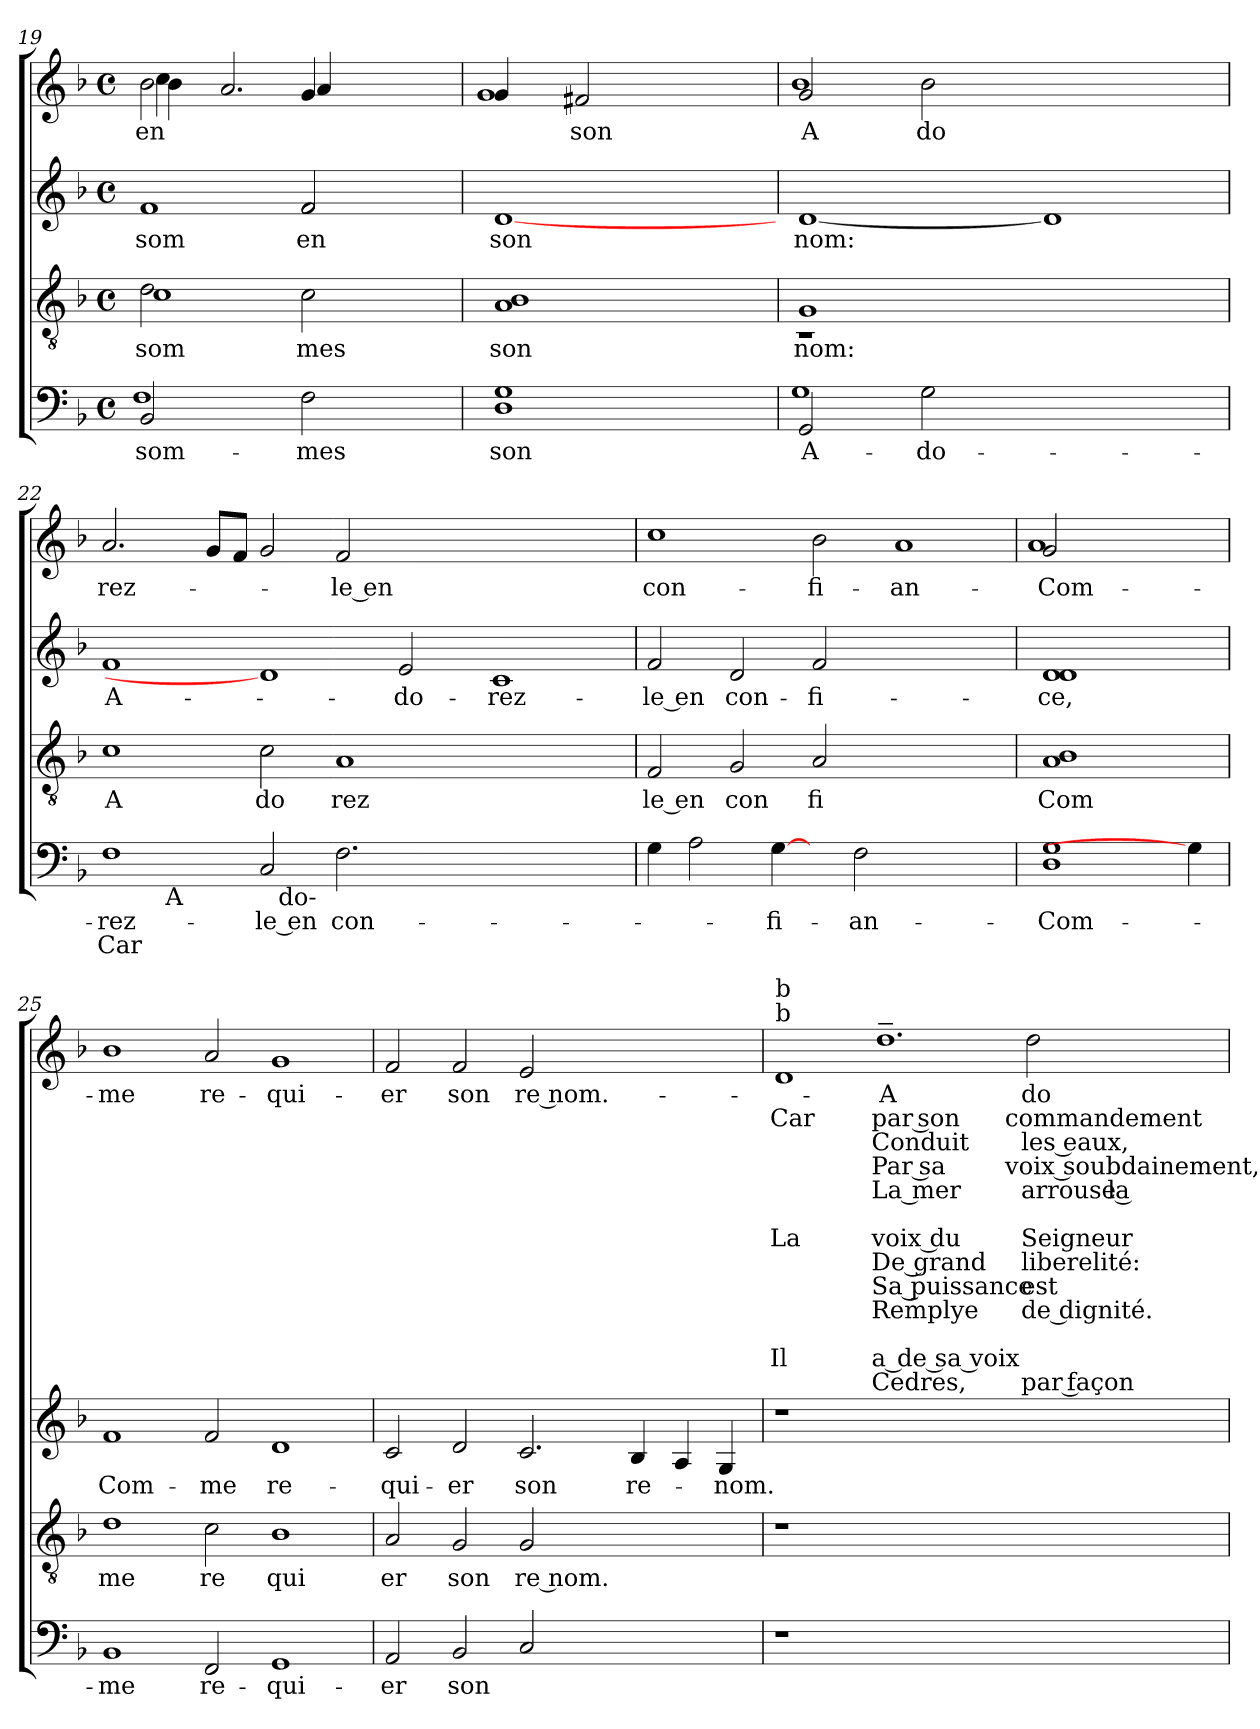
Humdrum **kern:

**kern	**text	**text	**kern	**text	**kern	**text	**kern	**text	**text	**text	**text	**text	**text	**text	**text	**text	**text	**text	**text	**text
*part4	*part4	*part4	*part3	*part3	*part2	*part2	*part1	*part1	*part1	*part1	*part1	*part1	*part1	*part1	*part1	*part1	*part1	*part1	*part1	*part1
*staff4	*staff4	*staff4	*staff3	*staff3	*staff2	*staff2	*staff1	*staff1	*staff1	*staff1	*staff1	*staff1	*staff1	*staff1	*staff1	*staff1	*staff1	*staff1	*staff1	*staff1
*clefF4	*	*	*clefGv2	*	*clefG2	*	*clefG2	*	*	*	*	*	*	*	*	*	*	*	*	*
*k[b-]	*	*	*k[b-]	*	*k[b-]	*	*k[b-]	*	*	*	*	*	*	*	*	*	*	*	*	*
*F:	*	*	*F:	*	*F:	*	*F:	*	*	*	*	*	*	*	*	*	*	*	*	*
*M4/4	*	*	*M4/4	*	*M4/4	*	*M4/4	*	*	*	*	*	*	*	*	*	*	*	*	*
*met(c)	*	*	*met(c)	*	*met(c)	*	*met(c)	*	*	*	*	*	*	*	*	*	*	*	*	*
=19	=19	=19	=19	=19	=19	=19	=19	=19	=19	=19	=19	=19	=19	=19	=19	=19	=19	=19	=19	=19
!	!LO:LY:b	!	!	!	!	!	!	!	!	!	!	!	!	!	!	!	!	!	!	!
*^	*	*	*	*	*	*	*	*	*	*	*	*	*	*	*	*	*	*	*	*
!	!	!LO:LY:b	!	!	!LO:LY:b	!	!	!	!	!	!	!	!	!	!	!	!	!	!	!	!
*	*	*	*	*^	*	*	*	*	*	*	*	*	*	*	*	*	*	*	*	*	*
!	!	!	!	!	!	!LO:LY:b	!	!LO:LY:b	!	!LO:LY:b	!	!	!	!	!	!	!	!	!	!	!	!
*	*	*	*	*	*	*	*^	*	*^	*	*	*	*	*	*	*	*	*	*	*	*	*
*	*	*	*	*	*	*	*	*^	*	*	*	*	*	*	*	*	*	*	*	*	*	*	*	*
!	!	!	!	!	!	!	!	!	!	!	!	!	!LO:LY:b	!	!	!	!	!	!	!	!	!	!	!	!
*	*	*	*	*	*	*	*	*	*	*	*	*^	*	*	*	*	*	*	*	*	*	*	*	*	*
2BB-/	1F	som-	.	2d\	1c	som	1f	2ryy	2ryy	som	2b-\	4cc\	4b-\	en	.	.	.	.	.	.	.	.	.	.	.	.
.	.	.	.	.	.	.	.	.	.	.	.	2.a/	4ryy	.	.	.	.	.	.	.	.	.	.	.	.	.
!	!	!LO:LY:b	!	!	!	!LO:LY:b	!	!	!	!LO:LY:b	!	!	!	!	!	!	!	!	!	!	!	!	!	!	!	!
!	!	!	!	!	!	!	!	!	!	!LO:LY:b	!	!	!	!	!	!	!	!	!	!	!	!	!	!	!	!
2F\	.	mes	.	2c\	.	mes	.	2f/	2f/	en	4g/	.	4a/	.	.	.	.	.	.	.	.	.	.	.	.	.
.	.	.	.	.	.	.	.	.	.	.	4ryy	.	4ryy	.	.	.	.	.	.	.	.	.	.	.	.	.
*v	*v	*	*	*	*	*	*v	*v	*v	*	*	*	*	*	*	*	*	*	*	*	*	*	*	*	*	*
*	*	*	*v	*v	*	*	*	*	*	*	*	*	*	*	*	*	*	*	*	*	*	*	*
=20	=20	=20	=20	=20	=20	=20	=20	=20	=20	=20	=20	=20	=20	=20	=20	=20	=20	=20	=20	=20	=20	=20
!	!LO:LY:b	!	!	!LO:LY:b	!	!LO:LY:b	!	!	!	!	!	!	!	!	!	!	!	!	!	!	!	!
*	*	*	*	*	*	*	*	*v	*v	*	*	*	*	*	*	*	*	*	*	*	*	*
1D 1G	son	.	1A 1B-	son	[1d	son	4g/	1g	.	.	.	.	.	.	.	.	.	.	.	.	.
!	!	!	!	!	!	!	!	!	!LO:LY:b	!	!	!	!	!	!	!	!	!	!	!	!
.	.	.	.	.	.	.	2f#/	.	son	.	.	.	.	.	.	.	.	.	.	.	.
.	.	.	.	.	.	.	4ryy	.	.	.	.	.	.	.	.	.	.	.	.	.	.
=21	=21	=21	=21	=21	=21	=21	=21	=21	=21	=21	=21	=21	=21	=21	=21	=21	=21	=21	=21	=21	=21
!	!LO:LY:b	!	!	!	!	!	!	!	!	!	!	!	!	!	!	!	!	!	!	!	!
*^	*	*	*	*	*	*	*	*	*	*	*	*	*	*	*	*	*	*	*	*	*
!	!	!LO:LY:b	!	!	!LO:LY:b	!	!LO:LY:b	!	!	!LO:LY:b	!	!	!	!	!	!	!	!	!	!	!	!
*	*	*	*	*^	*	*	*	*	*	*	*	*	*	*	*	*	*	*	*	*	*	*
!	!	!	!	!	!	!	!	!	!	!	!LO:LY:b	!	!	!	!	!	!	!	!	!	!	!	!
2GG/	1G	-A-	.	1G	1rC	nom:	[1d	nom:	2g/	1b-	A	.	.	.	.	.	.	.	.	.	.	.	.
!	!	!LO:LY:b	!	!	!	!	!	!	!	!	!LO:LY:b	!	!	!	!	!	!	!	!	!	!	!	!
2G\	.	do-	.	.	.	.	.	.	2b-\	.	do	.	.	.	.	.	.	.	.	.	.	.	.
1ryy	1ryy	.	.	1ryy	1ryy	.	1d]	.	1ryy	1ryy	.	.	.	.	.	.	.	.	.	.	.	.	.
!!LO:LB:g=z
=22	=22	=22	=22	=22	=22	=22	=22	=22	=22	=22	=22	=22	=22	=22	=22	=22	=22	=22	=22	=22	=22	=22	=22
!	!	!LO:LY:b	!LO:LY:b	!	!	!LO:LY:b	!	!LO:LY:b	!	!	!LO:LY:b	!	!	!	!	!	!	!	!	!	!	!	!
*	*^	*	*	*v	*v	*	*	*	*v	*v	*	*	*	*	*	*	*	*	*	*	*	*	*
1F	2ryy	1ryy	-rez-	Car	1c>	A	1f<	A-	2.a/	rez-	.	.	.	.	.	.	.	.	.	.	.	.
!	!LO:TX:b:t=A	!	!	!	!	!	!	!	!	!	!	!	!	!	!	!	!	!	!	!	!	!
.	0.ryy	.	.	.	.	.	.	.	.	.	.	.	.	.	.	.	.	.	.	.	.	.
.	.	.	.	.	.	.	.	.	8g/L	.	.	.	.	.	.	.	.	.	.	.	.	.
.	.	.	.	.	.	.	.	.	8f/J	.	.	.	.	.	.	.	.	.	.	.	.	.
!	!	!	!LO:LY:b:rj	!	!	!LO:LY:b	!	!	!	!	!	!	!	!	!	!	!	!	!	!	!	!
2C</	.	16ryy	-le en	.	2c\	do	1d]	.	2g/	.	.	.	.	.	.	.	.	.	.	.	.	.
!	!	!LO:TX:b:t=do-	!	!	!	!	!	!	!	!	!	!	!	!	!	!	!	!	!	!	!	!
.	.	1ryy	.	.	.	.	.	.	.	.	.	.	.	.	.	.	.	.	.	.	.	.
!	!	!	!LO:LY:b	!	!	!LO:LY:b	!	!	!	!LO:LY:b:rj	!	!	!	!	!	!	!	!	!	!	!	!
2.F\	.	.	con-	.	1A	rez	.	.	2f/	-le en	.	.	.	.	.	.	.	.	.	.	.	.
!	!	!	!	!	!	!	!	!LO:LY:b	!	!	!	!	!	!	!	!	!	!	!	!	!	!
.	.	.	.	.	.	.	2e/	-do-	1.ryy	.	.	.	.	.	.	.	.	.	.	.	.	.
.	.	1ryy	.	.	.	.	.	.	.	.	.	.	.	.	.	.	.	.	.	.	.	.
1ryy	.	.	.	.	.	.	.	.	.	.	.	.	.	.	.	.	.	.	.	.	.	.
!	!	!	!	!	!	!	!	!LO:LY:b	!	!	!	!	!	!	!	!	!	!	!	!	!	!
.	.	.	.	.	1ryy	.	1c	-rez-	.	.	.	.	.	.	.	.	.	.	.	.	.	.
.	.	4..ryy	.	.	.	.	.	.	.	.	.	.	.	.	.	.	.	.	.	.	.	.
4ryy	.	.	.	.	.	.	.	.	.	.	.	.	.	.	.	.	.	.	.	.	.	.
=23	=23	=23	=23	=23	=23	=23	=23	=23	=23	=23	=23	=23	=23	=23	=23	=23	=23	=23	=23	=23	=23	=23
!	!	!	!	!	!	!LO:LY:b:rj	!	!LO:LY:b:rj	!	!LO:LY:b	!	!	!	!	!	!	!	!	!	!	!	!
*v	*v	*v	*	*	*	*	*	*	*	*	*	*	*	*	*	*	*	*	*	*	*	*
4G\	.	.	2F/	le en	2f/	-le en	1cc	con-	.	.	.	.	.	.	.	.	.	.	.	.
2A\	.	.	.	.	.	.	.	.	.	.	.	.	.	.	.	.	.	.	.	.
!	!	!	!	!LO:LY:b	!	!LO:LY:b	!	!	!	!	!	!	!	!	!	!	!	!	!	!
.	.	.	2G/	con	2d/	con-	.	.	.	.	.	.	.	.	.	.	.	.	.	.
!	!LO:LY:b	!	!	!	!	!	!	!	!	!	!	!	!	!	!	!	!	!	!	!
[4G\	-fi-	.	.	.	.	.	.	.	.	.	.	.	.	.	.	.	.	.	.	.
!	!	!	!	!LO:LY:b	!	!LO:LY:b	!	!LO:LY:b	!	!	!	!	!	!	!	!	!	!	!	!
4ryy	.	.	2A/	fi	2f/	-fi-	2b-\	-fi-	.	.	.	.	.	.	.	.	.	.	.	.
!	!LO:LY:b	!	!	!	!	!	!	!	!	!	!	!	!	!	!	!	!	!	!	!
2F\	-an-	.	.	.	.	.	.	.	.	.	.	.	.	.	.	.	.	.	.	.
!	!	!	!	!	!	!	!	!LO:LY:b	!	!	!	!	!	!	!	!	!	!	!	!
.	.	.	1ryy	.	1ryy	.	1a	-an-	.	.	.	.	.	.	.	.	.	.	.	.
2.ryy	.	.	.	.	.	.	.	.	.	.	.	.	.	.	.	.	.	.	.	.
=24	=24	=24	=24	=24	=24	=24	=24	=24	=24	=24	=24	=24	=24	=24	=24	=24	=24	=24	=24	=24
!	!LO:LY:b	!	!	!LO:LY:b	!	!LO:LY:b	!	!LO:LY:b	!	!	!	!	!	!	!	!	!	!	!	!
*	*	*	*	*	*	*	*^	*	*	*	*	*	*	*	*	*	*	*	*	*
!	!	!	!	!	!	!	!	!	!LO:LY:b	!	!	!	!	!	!	!	!	!	!	!	!
1D 1G	Com-	.	1A 1B-	Com	1d 1d	-ce,	2g/	1a	Com-	.	.	.	.	.	.	.	.	.	.	.	.
.	.	.	.	.	.	.	4ryy	.	.	.	.	.	.	.	.	.	.	.	.	.	.
.	.	.	.	.	.	.	2ryy	.	.	.	.	.	.	.	.	.	.	.	.	.	.
4G\]	.	.	4ryy	.	4ryy	.	.	4ryy	.	.	.	.	.	.	.	.	.	.	.	.	.
=25	=25	=25	=25	=25	=25	=25	=25	=25	=25	=25	=25	=25	=25	=25	=25	=25	=25	=25	=25	=25	=25
!	!LO:LY:b	!	!	!LO:LY:b	!	!LO:LY:b	!	!	!LO:LY:b	!	!	!	!	!	!	!	!	!	!	!	!
*	*	*	*	*	*	*	*v	*v	*	*	*	*	*	*	*	*	*	*	*	*	*
1BB-	-me	.	1d	me	1f	Com-	1b-	-me	.	.	.	.	.	.	.	.	.	.	.	.
!	!LO:LY:b	!	!	!LO:LY:b	!	!LO:LY:b	!	!LO:LY:b	!	!	!	!	!	!	!	!	!	!	!	!
2FF/	re-	.	2c\	re	2f/	-me	2a/	re-	.	.	.	.	.	.	.	.	.	.	.	.
!	!LO:LY:b	!	!	!LO:LY:b	!	!LO:LY:b	!	!LO:LY:b	!	!	!	!	!	!	!	!	!	!	!	!
1GG	-qui-	.	1B-	qui	1d	re-	1g	-qui-	.	.	.	.	.	.	.	.	.	.	.	.
=26	=26	=26	=26	=26	=26	=26	=26	=26	=26	=26	=26	=26	=26	=26	=26	=26	=26	=26	=26	=26
!	!LO:LY:b	!	!	!LO:LY:b	!	!LO:LY:b	!	!LO:LY:b	!	!	!	!	!	!	!	!	!	!	!	!
2AA/	-er	.	2A/	er	2c/	-qui-	2f/	-er	.	.	.	.	.	.	.	.	.	.	.	.
!	!LO:LY:b	!	!	!LO:LY:b	!	!LO:LY:b	!	!LO:LY:b	!	!	!	!	!	!	!	!	!	!	!	!
2BB-/	son	.	2G/	son	2d/	-er	2f/	son	.	.	.	.	.	.	.	.	.	.	.	.
!	!	!	!	!LO:LY:b	!	!LO:LY:b	!	!LO:LY:b	!	!	!	!	!	!	!	!	!	!	!	!
2C/	.	.	2G/	re nom.	2.c/	son	2e/	re nom.-	.	.	.	.	.	.	.	.	.	.	.	.
1ryy	.	.	1ryy	.	.	.	1ryy	.	.	.	.	.	.	.	.	.	.	.	.	.
!	!	!	!	!	!	!LO:LY:b	!	!	!	!	!	!	!	!	!	!	!	!	!	!
.	.	.	.	.	4B-/	re-	.	.	.	.	.	.	.	.	.	.	.	.	.	.
.	.	.	.	.	4A/	.	.	.	.	.	.	.	.	.	.	.	.	.	.	.
!	!	!	!	!	!	!LO:LY:b	!	!	!	!	!	!	!	!	!	!	!	!	!	!
.	.	.	.	.	4G/	-nom.	.	.	.	.	.	.	.	.	.	.	.	.	.	.
!!LO:LB:g=z
=27	=27	=27	=27	=27	=27	=27	=27	=27	=27	=27	=27	=27	=27	=27	=27	=27	=27	=27	=27	=27
!	!	!	!	!	!	!	!LO:TX:a:t=b	!	!	!	!	!	!	!	!	!	!	!	!	!
!	!	!	!	!	!	!	!LO:TX:a:t=b	!	!	!	!	!	!	!	!	!	!	!	!	!
!	!	!	!	!	!	!	!	!	!LO:LY:b	!	!	!	!	!LO:LY:b	!	!	!	!	!LO:LY:b	!
1r	.	.	1r	.	1r	.	1d<	.	Car	.	.	.	.	La	.	.	.	.	Il	.
!	!	!	!	!	!	!	!	!LO:LY:b	!LO:LY:b	!LO:LY:b	!LO:LY:b	!LO:LY:b	!	!LO:LY:b	!LO:LY:b	!LO:LY:b	!LO:LY:b	!	!LO:LY:b	!LO:LY:b
0ryy	.	.	0ryy	.	0ryy	.	1.dd~>	-A	par son	Conduit	Par sa	La mer	.	voix du	De grand	Sa puissance	Remplye	.	a de sa voix	Cedres,
!	!	!	!	!	!	!	!	!LO:LY:b	!LO:LY:b	!LO:LY:b	!LO:LY:b	!LO:LY:b	!	!LO:LY:b	!LO:LY:b	!LO:LY:b	!LO:LY:b	!	!	!LO:LY:b
.	.	.	.	.	.	.	2dd\	do-	commandement	les eaux,	voix soubdainement,	arrouse la	.	Seigneur	liberelité:	est	de dignité.	.	.	par façon
=	=	=	=	=	=	=	=	=	=	=	=	=	=	=	=	=	=	=	=	=
*-	*-	*-	*-	*-	*-	*-	*-	*-	*-	*-	*-	*-	*-	*-	*-	*-	*-	*-	*-	*-
